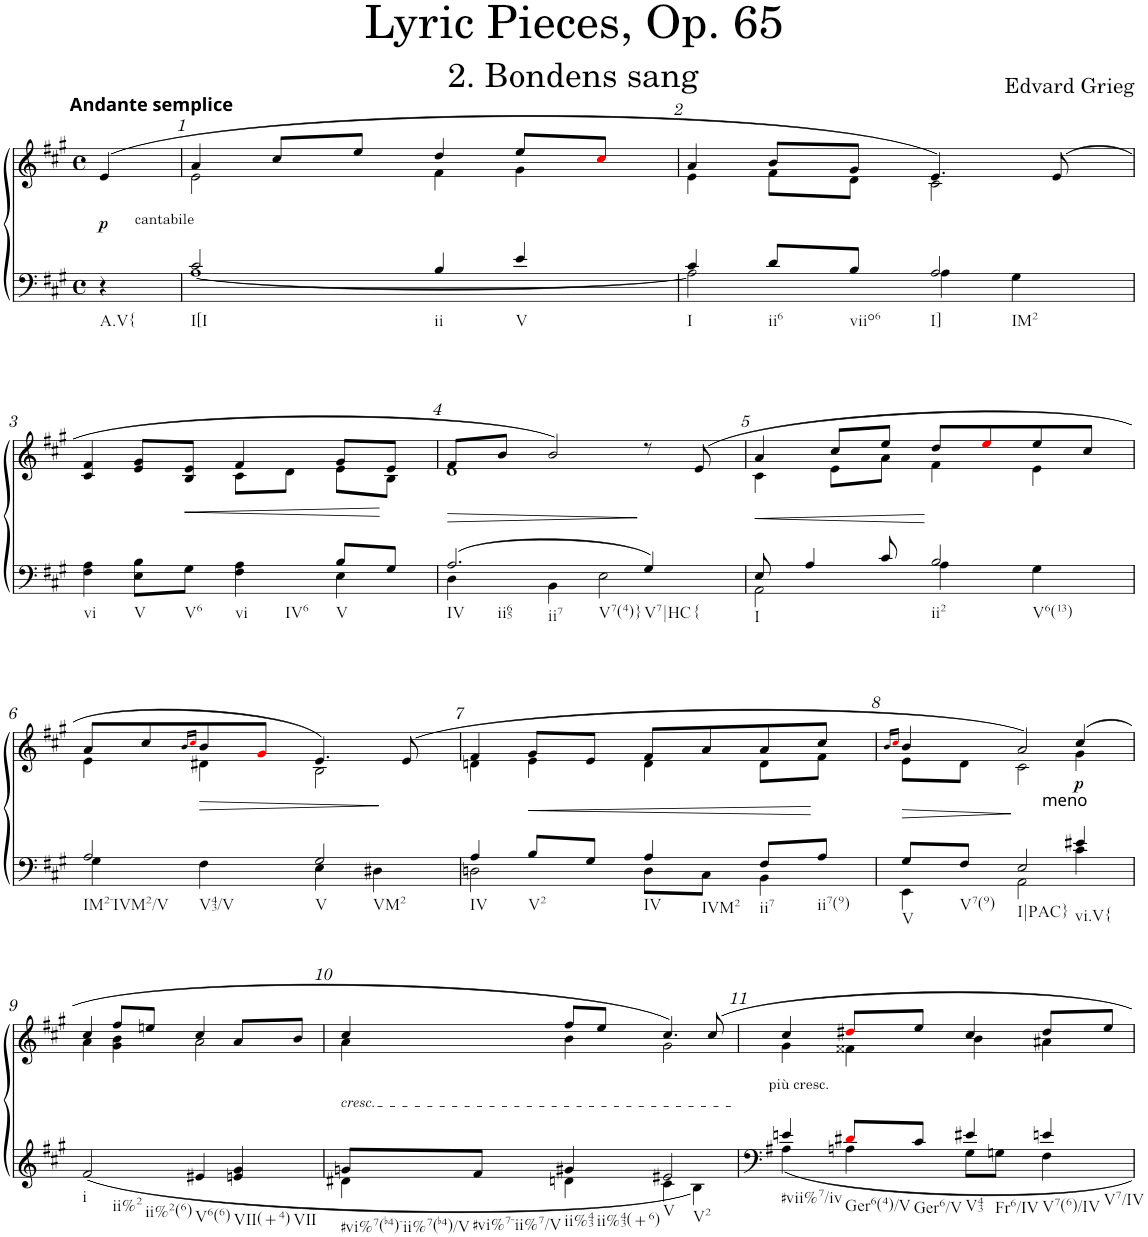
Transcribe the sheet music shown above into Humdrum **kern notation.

**kern	**kern	**dynam
*part1	*part1	*part1
*staff2	*staff1	*staff1/2
*I"Klavier	*	*
*I'Klav.	*	*
*clefF4	*clefG2	*
*k[f#c#g#]	*k[f#c#g#]	*
*A:	*A:	*
*M4/4	*M4/4	*
*met(c)	*met(c)	*
=	=	=
!	!LO:TX:a:B:t=Andante semplice	!
!	!LO:TX:b:t=cantabile	!
!LO:TX:b:t=A.V{	!	!
!	!	!LO:DY:b
4r	(4e/	p
=1	=1	=1
*^	*^	*
!LO:TX:b:t=I[I	!	!	!	!
2c#/	[1A	4a/	2e\	.
.	.	8cc#/L	.	.
.	.	8ee/J	.	.
!LO:TX:b:t=ii	!	!	!	!
4B/	.	4dd/	4f#\	.
!LO:TX:b:t=V	!	!	!	!
4e/	.	8ee/L	4g#\	.
.	.	8cc#i/J	.	.
=2	=2	=2	=2	=2
!LO:TX:b:t=I	!	!	!	!
4c#/	2A\]	4a/	4e\	.
!LO:TX:b:t=ii6	!	!	!	!
8d/L	.	8b/L	8f#\L	.
!LO:TX:b:t=viio6	!	!	!	!
8B/J	.	8g#/J	8d\J	.
!LO:TX:b:t=I]	!	!	!	!
!LO:TX:b:t=IM2	!	!	!	!
2A/	4A\	4.e/)	2c#\	.
.	4G#\	.	.	.
.	.	(8e/	.	.
!!LO:LB:g=z	!!
=3	=3	=3	=3	=3
!LO:TX:b:t=vi	!	!	!	!
!LO:TX:b:t=V	!	!	!	!
!LO:TX:b:t=V6	!	!	!	!
2ryy	4F#\ 4A\	4c#/ 4f#/	2ryy	.
.	8E\ 8B\L	8e/ 8g#/L	.	.
!	!	!	!	!LO:HP:b
.	8G#\J	8B/ 8e/J	.	<
!LO:TX:b:t=vi	!	!	!	!
!LO:TX:b:t=IV6	!	!	!	!
4ryy	4F#\ 4A\	4f#/	8c#\L	.
.	.	.	8d\J	.
!LO:TX:b:t=V	!	!	!	!
8B/L	4E\	8g#/L	8e\L	.
8G#/J	.	8e/J	8B\J	[
=4	=4	=4	=4	=4
!LO:TX:b:t=IV	!	!	!	!
!LO:TX:b:t=ii65	!	!	!	!
!LO:TX:b:t=ii7	!	!	!	!
!LO:TX:b:t=V7(4)}	!	!	!	!
!	!	!	!	!LO:HP:b
2.A/	4D\	8f#/L	1d	>
.	.	8b/J	.	.
.	4BB\	2b/)	.	.
.	2E\	.	.	.
!LO:TX:b:t=V7|HC	!	!	!	!
!LO:TX:b:t={	!	!	!	!
4G#/	.	8r	.	]
.	.	(8e/	.	.
=5	=5	=5	=5	=5
!LO:TX:b:t=I	!	!	!	!
!	!	!	!	!LO:HP:b
8E/	2AA\	4a/	4c#\	<
4A/	.	.	.	.
.	.	8cc#/L	8e\L	.
8c#/	.	8ee/J	8a\J	.
!LO:TX:b:t=ii2	!	!	!	!
!LO:TX:b:t=V6(13)	!	!	!	!
2B/	4A\	8dd/L	4f#\	[
.	.	8eei/	.	.
.	4G#\	8ee/	4e\	.
.	.	8cc#/J	.	.
!!LO:LB:g=z	!!
=6	=6	=6	=6	=6
!LO:TX:b:t=IM2-IVM2/V	!	!	!	!
!LO:TX:b:t=V43/V	!	!	!	!
2A/	4G#\	8a/L	4e\	.
.	.	8cc#/	.	.
.	.	16qb/LL	.	.
.	.	16qcc#i/JJ	.	.
.	4F#\	8b/	4d#X\	.
.	.	8g#i/J	.	.
!LO:TX:b:t=V	!	!	!	!
!LO:TX:b:t=VM2	!	!	!	!
2G#/	4E\	4.e/)	2B\	.
.	4D#X\	.	.	.
.	.	(8e/	.	.
=7	=7	=7	=7	=7
!LO:TX:b:t=IV	!	!	!	!
4A/	2Dn\	4f#/	4dn\	.
!LO:TX:b:t=V2	!	!	!	!
!	!	!	!	!LO:HP:b
8B/L	.	8g#/L	4e\	<
8G#/J	.	8e/J	.	.
!LO:TX:b:t=IV	!	!	!	!
!LO:TX:b:t=IVM2	!	!	!	!
4A/	8D\L	8f#/L	4d\	.
.	8C#\J	8a/	.	.
!LO:TX:b:t=ii7	!	!	!	!
8F#/L	4BB\	8a/	8d\L	.
!LO:TX:b:t=ii7(9)	!	!	!	!
8A/J	.	8cc#/J	8f#\J	[
=8	=8	=8	=8	=8
.	.	16qb/LL	.	.
.	.	16qcc#i/JJ	.	.
!LO:TX:b:t=V	!	!	!	!
8G#/L	4EE\	4b/	8e\L	.
!LO:TX:b:t=V7(9)	!	!	!	!
8F#/J	.	.	8d\J	.
!	!	!LO:TX:b:t=meno	!	!
!LO:TX:b:t=I|PAC}	!	!	!	!
2E/	2AA\	2a/)	2c#\	.
!LO:TX:b:t=vi.V{	!	!	!	!
!	!	!	!	!LO:DY:b
4e#X/	4c#\	(4cc#/	4g#\	p
!!LO:LB:g=z	!!
=9	=9	=9	=9	=9
!LO:TX:b:t=i	!	!	!	!
!LO:TX:b:t=ii%2	!	!	!	!
!LO:TX:b:t=ii%2(6)	!	!	!	!
*v	*v	*	*	*
2f#/	4cc#/	4a\	.
.	8ff#/L	4g#\ 4b\	.
.	8een/J	.	.
!LO:TX:b:t=V6(6)	!	!	!
4e#X/	4cc#/	2a\	.
!LO:TX:b:t=VII(+4)	!	!	!
!LO:TX:b:t=VII	!	!	!
4en/ 4g#/	8a/L	.	.
.	8b/J	.	.
=10	=10	=10	=10
*^	*	*	*
!	!	!LO:TX:b:i:t=cresc.	!	!
!LO:TX:b:t=#vi%7(b4)-ii%7(b4)/V	!	!	!	!
8gn/L	4d#X\	4cc#/	4a\	.
!LO:TX:b:t=#vi%7-ii%7/V	!	!	!	!
8f#/J	.	.	.	.
!LO:TX:b:t=ii%43	!	!	!	!
!LO:TX:b:t=ii%43(+6)	!	!	!	!
4g#X/	4dn\	8ff#/L	4b\	.
.	.	8ee/J	.	.
!LO:TX:b:t=V	!	!	!	!
!LO:TX:b:t=V2	!	!	!	!
2e#X/	4c#\	4.cc#/)	2g#\	.
.	4B\	.	.	.
.	.	8cc#/	.	.
=11	=11	=11	=11	=11
!	!	!LO:TX:b:t=più cresc.	!	!
!LO:TX:b:t=#vii%7/iv	!	!	!	!
4en/	4A#X\	4cc#/	4g#\	.
!LO:TX:b:t=Ger6(4)/V	!	!	!	!
8d#Xi/L	4An\	8dd#Xi/L	4f##X\	.
!LO:TX:b:t=Ger6/V	!	!	!	!
8c#/J	.	8ee/J	.	.
!LO:TX:b:t=V43	!	!	!	!
!LO:TX:b:t=Fr6/IV	!	!	!	!
4e#X/	8G#\L	4cc#/	4b\	.
.	8Gn\J	.	.	.
!LO:TX:b:t=V7(6)/IV	!	!	!	!
!LO:TX:b:t=V7/IV	!	!	!	!
4en/	4F#\	8dd#/L	4a#X\	.
.	.	8ee/J	.	.
*v	*v	*	*	*
*	*v	*v	*
=	=	=
*-	*-	*-
